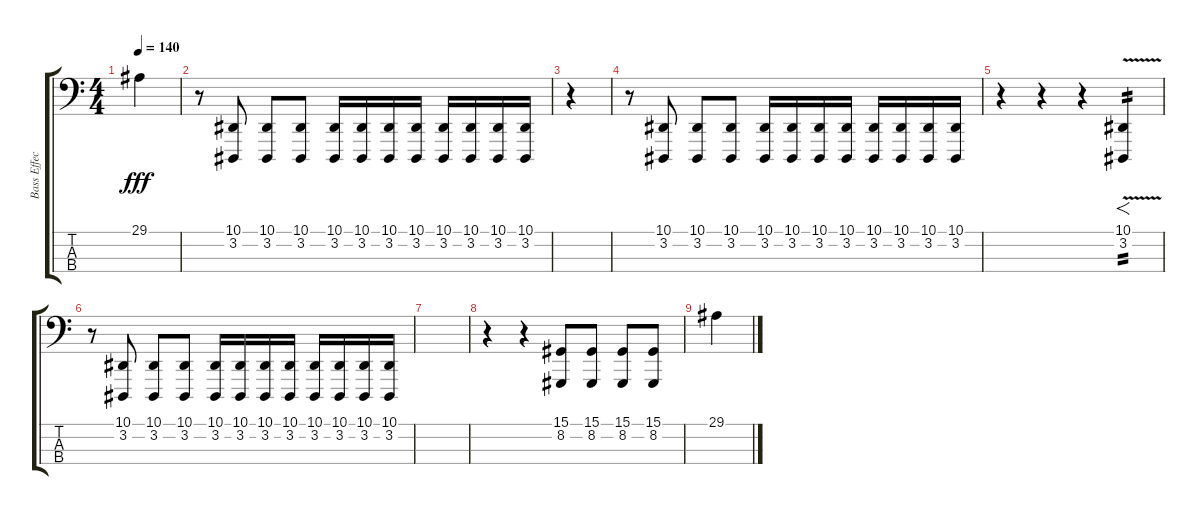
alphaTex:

\track ("Bass Effect 2" "Bass Effec") {instrument lead8bassandlead}
\staff {score tabs}
\tuning (F1 C1 G0 C0) {hide}
\ts (4 4)
\tempo 140
\clef f4
\ks c
29.1.4{dy fff} |
r.8 (10.1 3.2).8 (10.1 3.2).8 (10.1 3.2).8 (10.1 3.2).16 (10.1 3.2).16 (10.1 3.2).16 (10.1 3.2).16 (10.1 3.2).16 (10.1 3.2).16 (10.1 3.2).16 (10.1 3.2).16 |
r.4 |
r.8 (10.1 3.2).8 (10.1 3.2).8 (10.1 3.2).8 (10.1 3.2).16 (10.1 3.2).16 (10.1 3.2).16 (10.1 3.2).16 (10.1 3.2).16 (10.1 3.2).16 (10.1 3.2).16 (10.1 3.2).16 |
r.4 r.4 r.4 (10.1 3.2{v}).4{f tp 2} |
r.8 (10.1 3.2).8 (10.1 3.2).8 (10.1 3.2).8 (10.1 3.2).16 (10.1 3.2).16 (10.1 3.2).16 (10.1 3.2).16 (10.1 3.2).16 (10.1 3.2).16 (10.1 3.2).16 (10.1 3.2).16 |
|
r.4 r.4 (15.1 8.2).8 (15.1 8.2).8 (15.1 8.2).8 (15.1 8.2).8 |
29.1.4
